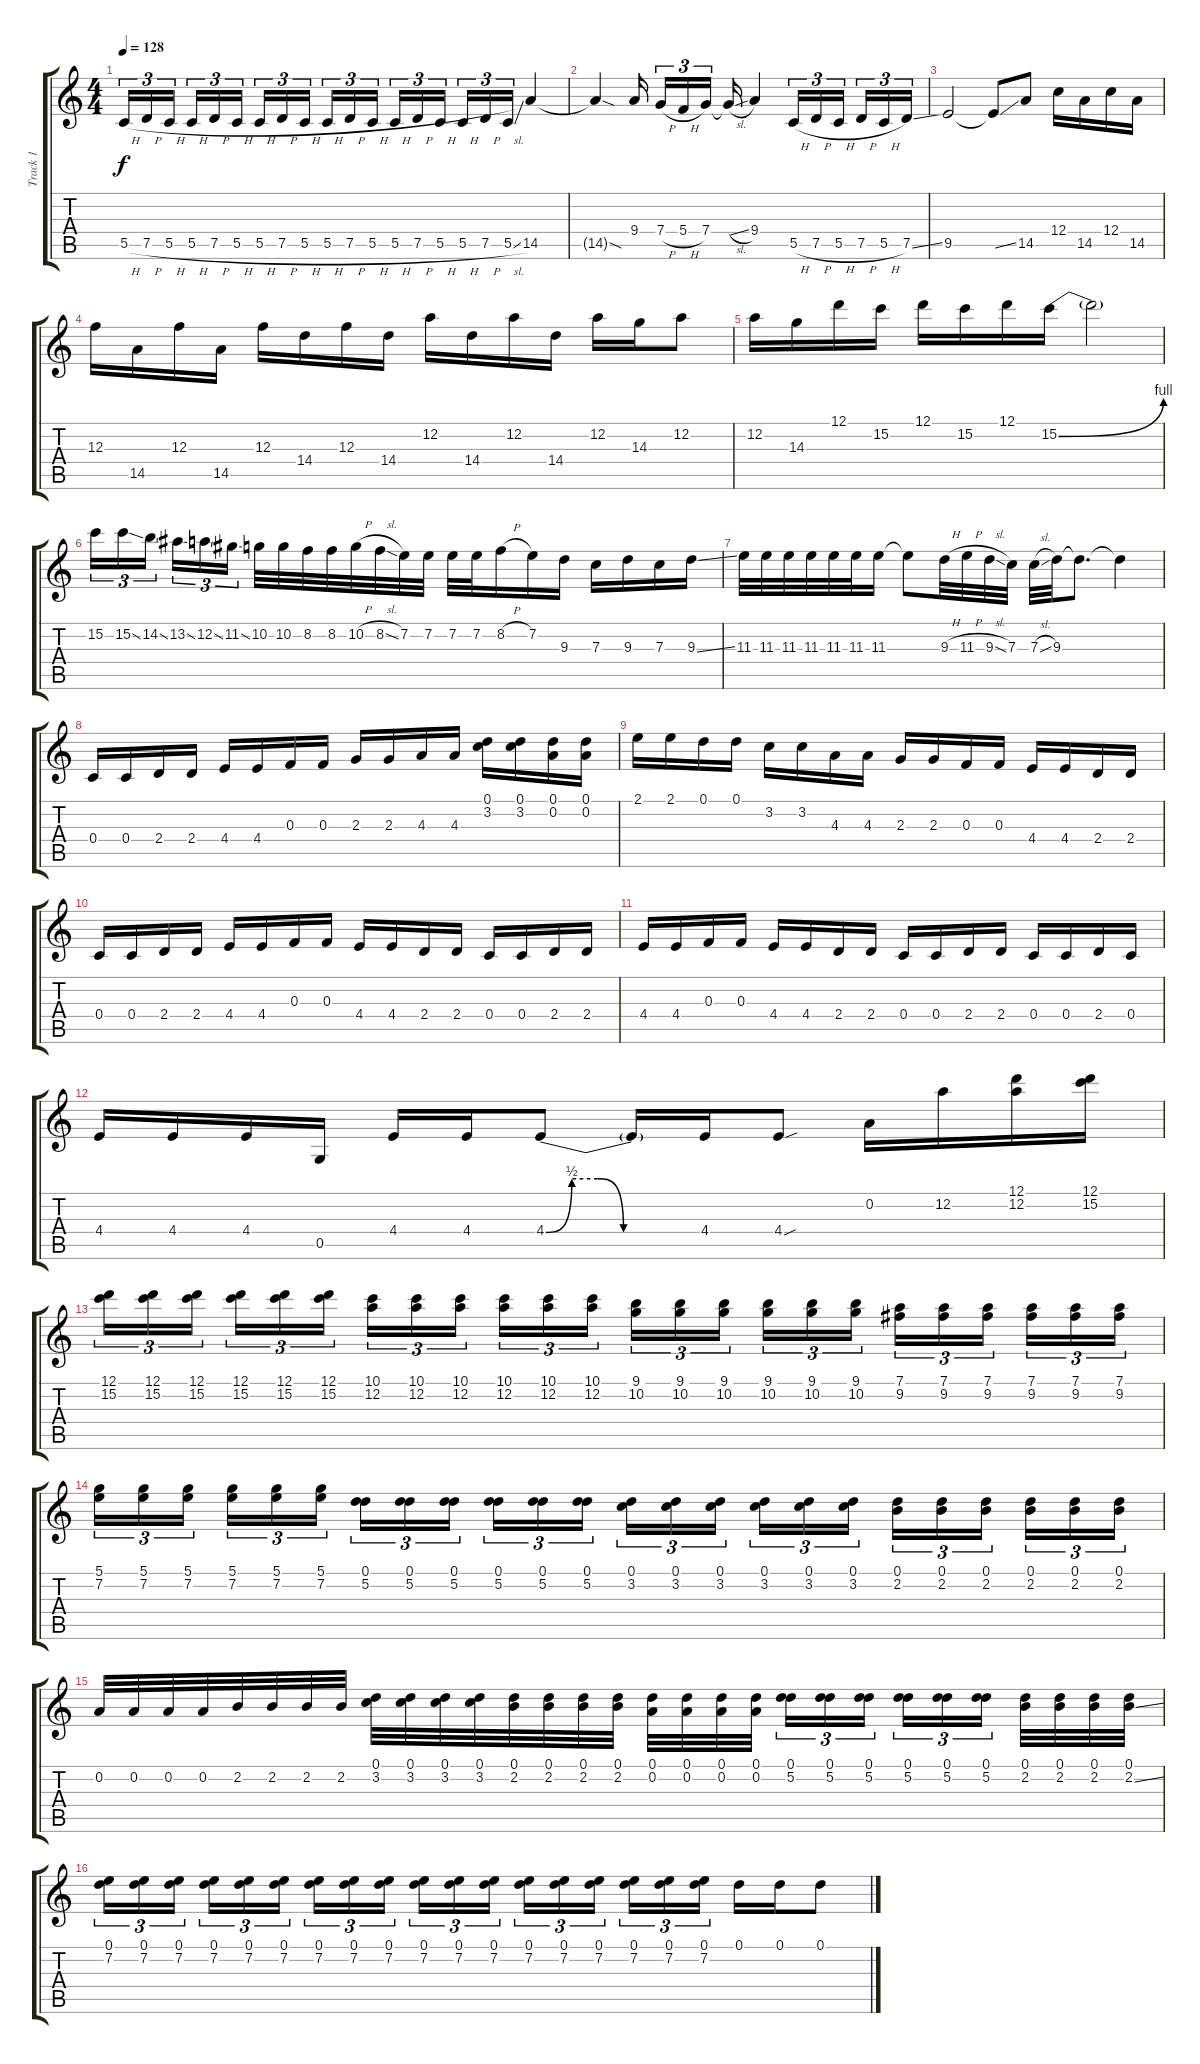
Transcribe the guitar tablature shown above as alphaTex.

\track ("Track 1" "Track 1") {instrument distortionguitar}
\staff {score tabs}
\tuning (D4 A3 F3 C3 G2 D2) {hide}
\ts (4 4)
\tempo 128
\clef g2
\ks c
5.5{h}.16{tu (3 2) dy f} 7.5{h}.16{tu (3 2)} 5.5{h}.16{tu (3 2) beam splitsecondary} 5.5{h}.16{tu (3 2)} 7.5{h}.16{tu (3 2)} 5.5{h}.16{tu (3 2)} 5.5{h}.16{tu (3 2)} 7.5{h}.16{tu (3 2)} 5.5{h}.16{tu (3 2) beam splitsecondary} 5.5{h}.16{tu (3 2)} 7.5{h}.16{tu (3 2)} 5.5{h}.16{tu (3 2)} 5.5{h}.16{tu (3 2)} 7.5{h}.16{tu (3 2)} 5.5{h}.16{tu (3 2) beam splitsecondary} 5.5{h}.16{tu (3 2)} 7.5{h}.16{tu (3 2)} 5.5{sl}.16{tu (3 2)} 14.5.4 |
14.5{sod t}.4 9.4.16{beam splitsecondary} 7.4{h}.16{tu (3 2)} 5.4{h}.16{tu (3 2)} 7.4.16{tu (3 2) beam splitsecondary} 7.4{sl t}.16 9.4.4 5.5{h}.16{tu (3 2)} 7.5{h}.16{tu (3 2)} 5.5{h}.16{tu (3 2) beam splitsecondary} 7.5{h}.16{tu (3 2)} 5.5{h}.16{tu (3 2)} 7.5{ss}.16{tu (3 2)} |
9.5.2 9.5{ss t}.8 14.5.8 12.4.16 14.5.16 12.4.16 14.5.16 |
12.3.16 14.5.16 12.3.16 14.5.16 12.3.16 14.4.16 12.3.16 14.4.16 12.2.16 14.4.16 12.2.16 14.4.16 12.2.16 14.3.16 12.2.8 |
12.2.16 14.3.16 12.1.16 15.2.16 12.1.16 15.2.16 12.1.16 15.2{be (bend 0 0 60 4)}.16 15.2{t}.2 |
15.2.16{tu (3 2)} 15.2{ss}.16{tu (3 2)} 14.2{ss}.16{tu (3 2) beam splitsecondary} 13.2{ss}.16{tu (3 2)} 12.2{ss}.16{tu (3 2)} 11.2{ss}.16{tu (3 2)} 10.2.32 10.2.32 8.2.32 8.2.32 10.2{h}.32 8.2{sl}.32 7.2.32 7.2.32 7.2.32 7.2.32 8.2{h}.16 7.2.16 9.3.16 7.3.16 9.3.16 7.3.16 9.3{ss}.16 |
11.3.32 11.3.32 11.3.32 11.3.32 11.3.32 11.3.32 11.3.16 11.3{t}.8 9.3{h}.32 11.3{h}.32 9.3{sl}.32 7.3.32 7.3{sl}.32 9.3.32 9.3{t}.8{d} 9.3{t}.4 |
0.4.16 0.4.16 2.4.16 2.4.16 4.4.16 4.4.16 0.3.16 0.3.16 2.3.16 2.3.16 4.3.16 4.3.16 (0.1 3.2).16 (0.1 3.2).16 (0.1 0.2).16 (0.1 0.2).16 |
2.1.16 2.1.16 0.1.16 0.1.16 3.2.16 3.2.16 4.3.16 4.3.16 2.3.16 2.3.16 0.3.16 0.3.16 4.4.16 4.4.16 2.4.16 2.4.16 |
0.4.16 0.4.16 2.4.16 2.4.16 4.4.16 4.4.16 0.3.16 0.3.16 4.4.16 4.4.16 2.4.16 2.4.16 0.4.16 0.4.16 2.4.16 2.4.16 |
4.4.16 4.4.16 0.3.16 0.3.16 4.4.16 4.4.16 2.4.16 2.4.16 0.4.16 0.4.16 2.4.16 2.4.16 0.4.16 0.4.16 2.4.16 0.4.16 |
4.4.16 4.4.16 4.4.16 0.5.16 4.4.16 4.4.16 4.4{be (custom 0 0 10 2 20 2 30 0 60 0)}.8 4.4{t}.16 4.4.16 4.4{sou}.8 0.2.16 12.2.16 (12.1 12.2).16 (12.1 15.2).16 |
(12.1 15.2).16{tu (3 2)} (12.1 15.2).16{tu (3 2)} (12.1 15.2).16{tu (3 2) beam splitsecondary} (12.1 15.2).16{tu (3 2)} (12.1 15.2).16{tu (3 2)} (12.1 15.2).16{tu (3 2)} (10.1 12.2).16{tu (3 2)} (10.1 12.2).16{tu (3 2)} (10.1 12.2).16{tu (3 2) beam splitsecondary} (10.1 12.2).16{tu (3 2)} (10.1 12.2).16{tu (3 2)} (10.1 12.2).16{tu (3 2)} (9.1 10.2).16{tu (3 2)} (9.1 10.2).16{tu (3 2)} (9.1 10.2).16{tu (3 2) beam splitsecondary} (9.1 10.2).16{tu (3 2)} (9.1 10.2).16{tu (3 2)} (9.1 10.2).16{tu (3 2)} (7.1 9.2).16{tu (3 2)} (7.1 9.2).16{tu (3 2)} (7.1 9.2).16{tu (3 2) beam splitsecondary} (7.1 9.2).16{tu (3 2)} (7.1 9.2).16{tu (3 2)} (7.1 9.2).16{tu (3 2)} |
(5.1 7.2).16{tu (3 2)} (5.1 7.2).16{tu (3 2)} (5.1 7.2).16{tu (3 2) beam splitsecondary} (5.1 7.2).16{tu (3 2)} (5.1 7.2).16{tu (3 2)} (5.1 7.2).16{tu (3 2)} (0.1 5.2).16{tu (3 2)} (0.1 5.2).16{tu (3 2)} (0.1 5.2).16{tu (3 2) beam splitsecondary} (0.1 5.2).16{tu (3 2)} (0.1 5.2).16{tu (3 2)} (0.1 5.2).16{tu (3 2)} (0.1 3.2).16{tu (3 2)} (0.1 3.2).16{tu (3 2)} (0.1 3.2).16{tu (3 2) beam splitsecondary} (0.1 3.2).16{tu (3 2)} (0.1 3.2).16{tu (3 2)} (0.1 3.2).16{tu (3 2)} (0.1 2.2).16{tu (3 2)} (0.1 2.2).16{tu (3 2)} (0.1 2.2).16{tu (3 2) beam splitsecondary} (0.1 2.2).16{tu (3 2)} (0.1 2.2).16{tu (3 2)} (0.1 2.2).16{tu (3 2)} |
0.2.32 0.2.32 0.2.32 0.2.32 2.2.32 2.2.32 2.2.32 2.2.32 (0.1 3.2).32 (0.1 3.2).32 (0.1 3.2).32 (0.1 3.2).32 (0.1 2.2).32 (0.1 2.2).32 (0.1 2.2).32 (0.1 2.2).32 (0.1 0.2).32 (0.1 0.2).32 (0.1 0.2).32 (0.1 0.2).32{beam splitsecondary} (0.1 5.2).16{tu (3 2)} (0.1 5.2).16{tu (3 2)} (0.1 5.2).16{tu (3 2)} (0.1 5.2).16{tu (3 2)} (0.1 5.2).16{tu (3 2)} (0.1 5.2).16{tu (3 2) beam splitsecondary} (0.1 2.2).32 (0.1 2.2).32 (0.1 2.2).32 (0.1 2.2{ss}).32 |
(0.1 7.2).16{tu (3 2)} (0.1 7.2).16{tu (3 2)} (0.1 7.2).16{tu (3 2) beam splitsecondary} (0.1 7.2).16{tu (3 2)} (0.1 7.2).16{tu (3 2)} (0.1 7.2).16{tu (3 2)} (0.1 7.2).16{tu (3 2)} (0.1 7.2).16{tu (3 2)} (0.1 7.2).16{tu (3 2) beam splitsecondary} (0.1 7.2).16{tu (3 2)} (0.1 7.2).16{tu (3 2)} (0.1 7.2).16{tu (3 2)} (0.1 7.2).16{tu (3 2)} (0.1 7.2).16{tu (3 2)} (0.1 7.2).16{tu (3 2) beam splitsecondary} (0.1 7.2).16{tu (3 2)} (0.1 7.2).16{tu (3 2)} (0.1 7.2).16{tu (3 2)} 0.1.16 0.1.16 0.1.8
